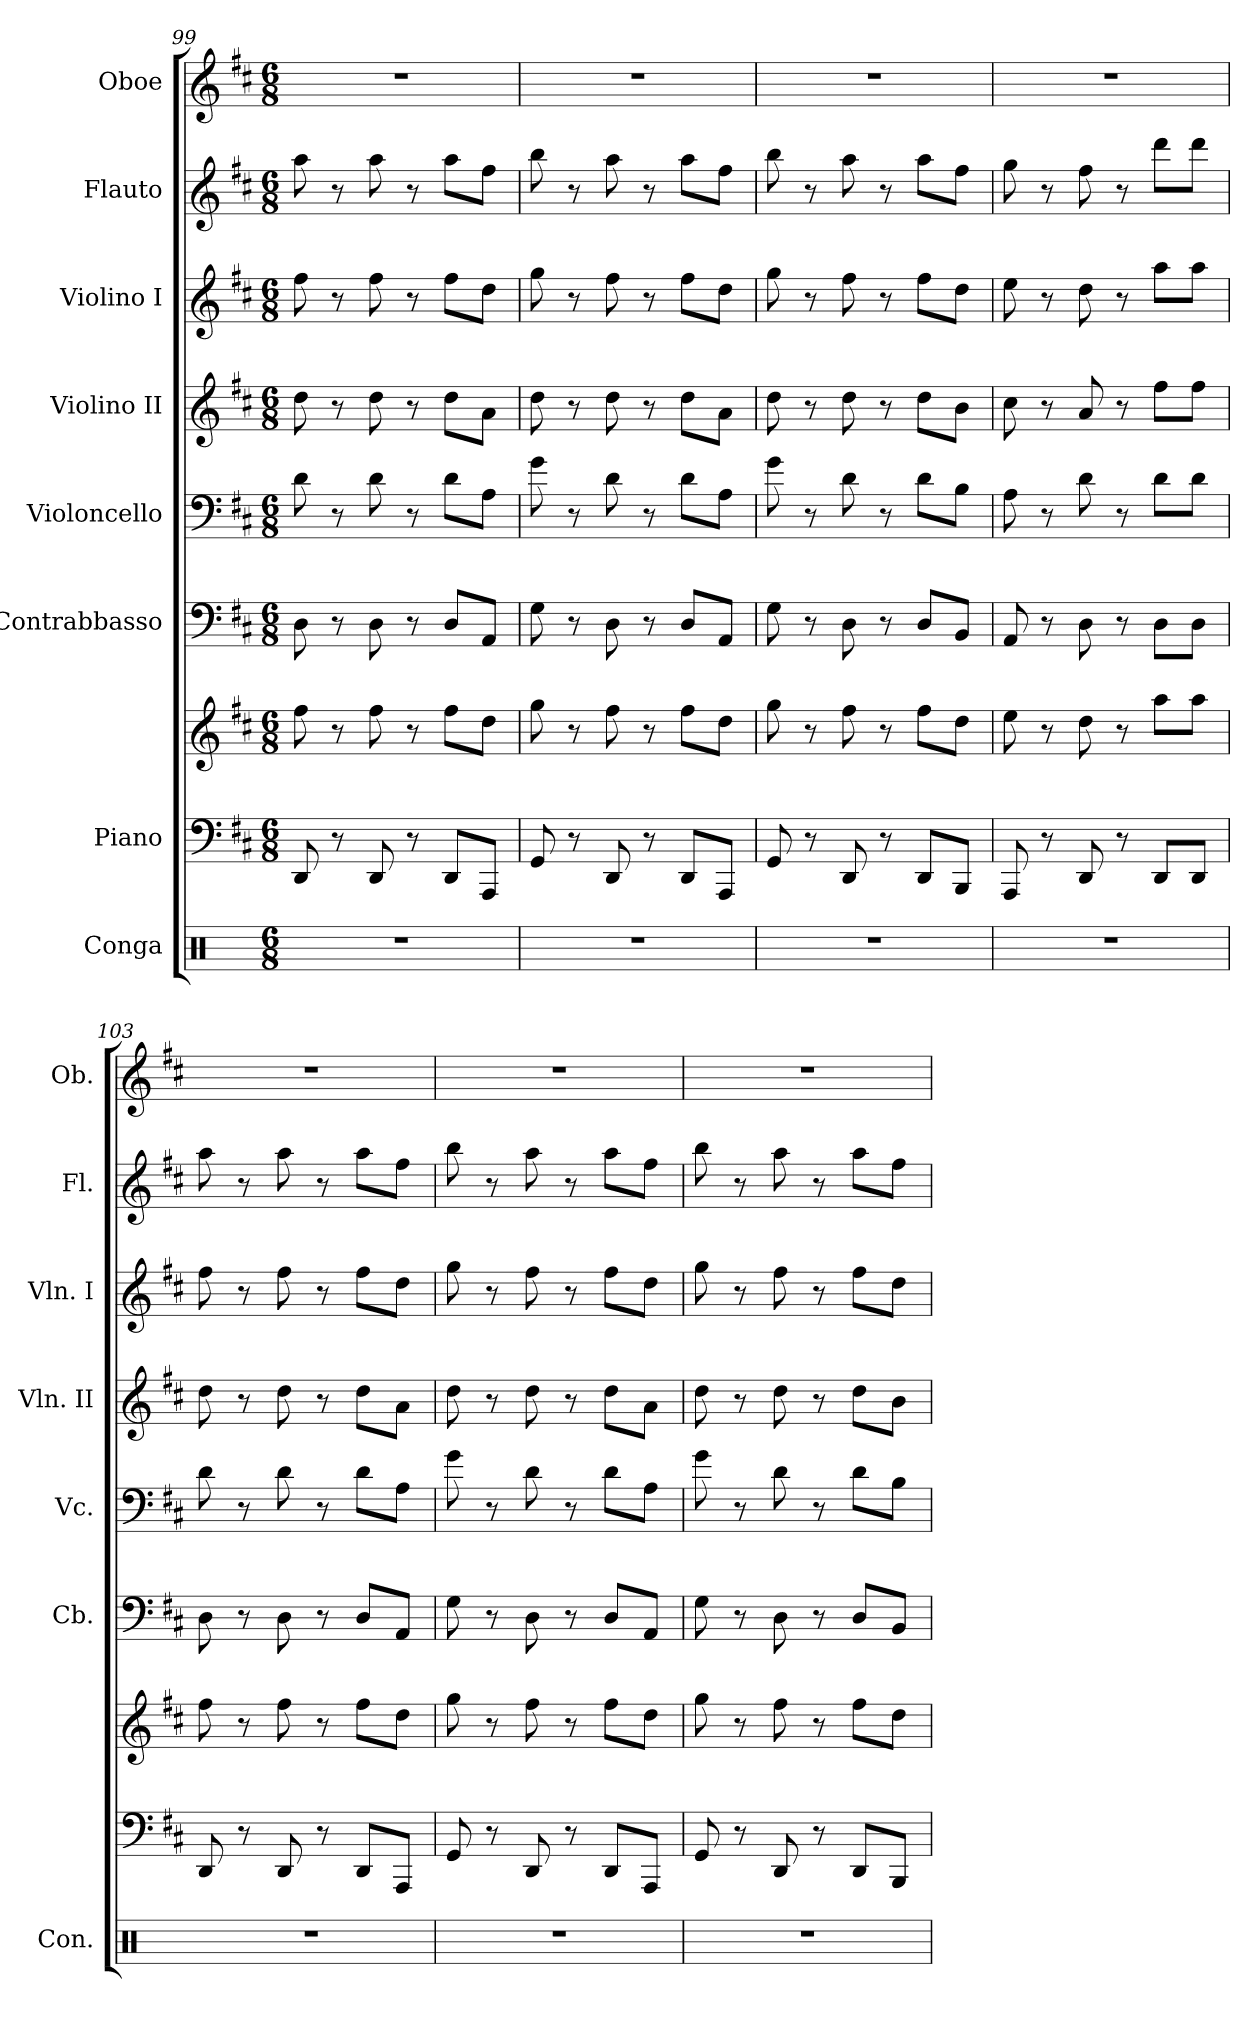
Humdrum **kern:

**kern	**kern	**kern	**kern	**kern	**kern	**kern	**kern	**kern
*part8	*part7	*part7	*part6	*part5	*part4	*part3	*part2	*part1
*staff9	*staff8	*staff7	*staff6	*staff5	*staff4	*staff3	*staff2	*staff1
*I"Conga	*I"Piano	*	*I"Contrabbasso	*I"Violoncello	*I"Violino II	*I"Violino I	*I"Flauto	*I"Oboe
*I'Con.	*	*	*I'Cb.	*I'Vc.	*I'Vln. II	*I'Vln. I	*I'Fl.	*I'Ob.
*clefX	*clefF4	*clefG2	*clefF4	*clefF4	*clefG2	*clefG2	*clefG2	*clefG2
*	*	*	*ITrd7c12	*	*	*	*	*
*k[]	*k[f#c#]	*k[f#c#]	*k[f#c#]	*k[f#c#]	*k[f#c#]	*k[f#c#]	*k[f#c#]	*k[f#c#]
*M6/8	*M6/8	*M6/8	*M6/8	*M6/8	*M6/8	*M6/8	*M6/8	*M6/8
=99	=99	=99	=99	=99	=99	=99	=99	=99
2.r	8DD/	8ff#\	8DD\	8d\	8dd\	8ff#\	8aa\	2.r
.	8r	8r	8r	8r	8r	8r	8r	.
.	8DD/	8ff#\	8DD\	8d\	8dd\	8ff#\	8aa\	.
.	8r	8r	8r	8r	8r	8r	8r	.
.	8DD/L	8ff#\L	8DD/L	8d\L	8dd\L	8ff#\L	8aa\L	.
.	8AAA/J	8dd\J	8AAA/J	8A\J	8a\J	8dd\J	8ff#\J	.
=100	=100	=100	=100	=100	=100	=100	=100	=100
2.r	8GG/	8gg\	8GG\	8g\	8dd\	8gg\	8bb\	2.r
.	8r	8r	8r	8r	8r	8r	8r	.
.	8DD/	8ff#\	8DD\	8d\	8dd\	8ff#\	8aa\	.
.	8r	8r	8r	8r	8r	8r	8r	.
.	8DD/L	8ff#\L	8DD/L	8d\L	8dd\L	8ff#\L	8aa\L	.
.	8AAA/J	8dd\J	8AAA/J	8A\J	8a\J	8dd\J	8ff#\J	.
=101	=101	=101	=101	=101	=101	=101	=101	=101
2.r	8GG/	8gg\	8GG\	8g\	8dd\	8gg\	8bb\	2.r
.	8r	8r	8r	8r	8r	8r	8r	.
.	8DD/	8ff#\	8DD\	8d\	8dd\	8ff#\	8aa\	.
.	8r	8r	8r	8r	8r	8r	8r	.
.	8DD/L	8ff#\L	8DD/L	8d\L	8dd\L	8ff#\L	8aa\L	.
.	8BBB/J	8dd\J	8BBB/J	8B\J	8b\J	8dd\J	8ff#\J	.
=102	=102	=102	=102	=102	=102	=102	=102	=102
2.r	8AAA/	8ee\	8AAA/	8A\	8cc#\	8ee\	8gg\	2.r
.	8r	8r	8r	8r	8r	8r	8r	.
.	8DD/	8dd\	8DD\	8d\	8a/	8dd\	8ff#\	.
.	8r	8r	8r	8r	8r	8r	8r	.
.	8DD/L	8aa\L	8DD\L	8d\L	8ff#\L	8aa\L	8ddd\L	.
.	8DD/J	8aa\J	8DD\J	8d\J	8ff#\J	8aa\J	8ddd\J	.
=103	=103	=103	=103	=103	=103	=103	=103	=103
2.r	8DD/	8ff#\	8DD\	8d\	8dd\	8ff#\	8aa\	2.r
.	8r	8r	8r	8r	8r	8r	8r	.
.	8DD/	8ff#\	8DD\	8d\	8dd\	8ff#\	8aa\	.
.	8r	8r	8r	8r	8r	8r	8r	.
.	8DD/L	8ff#\L	8DD/L	8d\L	8dd\L	8ff#\L	8aa\L	.
.	8AAA/J	8dd\J	8AAA/J	8A\J	8a\J	8dd\J	8ff#\J	.
=104	=104	=104	=104	=104	=104	=104	=104	=104
2.r	8GG/	8gg\	8GG\	8g\	8dd\	8gg\	8bb\	2.r
.	8r	8r	8r	8r	8r	8r	8r	.
.	8DD/	8ff#\	8DD\	8d\	8dd\	8ff#\	8aa\	.
.	8r	8r	8r	8r	8r	8r	8r	.
.	8DD/L	8ff#\L	8DD/L	8d\L	8dd\L	8ff#\L	8aa\L	.
.	8AAA/J	8dd\J	8AAA/J	8A\J	8a\J	8dd\J	8ff#\J	.
!!LO:PB:g=z
=105	=105	=105	=105	=105	=105	=105	=105	=105
2.r	8GG/	8gg\	8GG\	8g\	8dd\	8gg\	8bb\	2.r
.	8r	8r	8r	8r	8r	8r	8r	.
.	8DD/	8ff#\	8DD\	8d\	8dd\	8ff#\	8aa\	.
.	8r	8r	8r	8r	8r	8r	8r	.
.	8DD/L	8ff#\L	8DD/L	8d\L	8dd\L	8ff#\L	8aa\L	.
.	8BBB/J	8dd\J	8BBB/J	8B\J	8b\J	8dd\J	8ff#\J	.
=	=	=	=	=	=	=	=	=
*-	*-	*-	*-	*-	*-	*-	*-	*-
